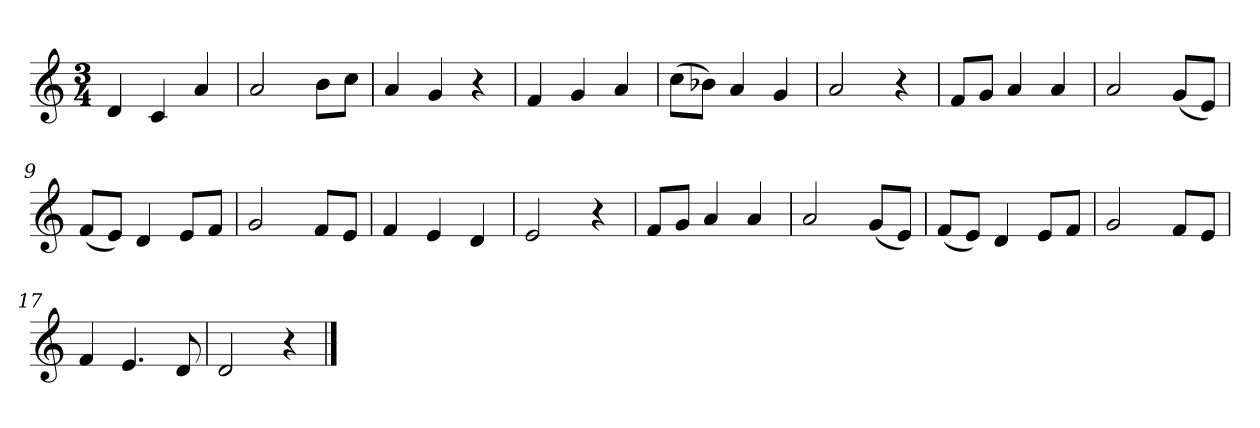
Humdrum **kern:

**kern
*part1
*staff1
*k[]
*M3/4
*MM120
=1
4d
4c
4a
=2
2a
8bL
8ccJ
=3
4a
4g
4r
=4
4f
4g
4a
=5
(8ccL
8b-XJ)
4a
4g
=6
2a
4r
=7
8fL
8gJ
4a
4a
=8
2a
(8gL
8eJ)
=9
(8fL
8eJ)
4d
8eL
8fJ
=10
2g
8fL
8eJ
=11
4f
4e
4d
=12
2e
4r
=13
8fL
8gJ
4a
4a
=14
2a
(8gL
8eJ)
=15
(8fL
8eJ)
4d
8eL
8fJ
=16
2g
8fL
8eJ
=17
4f
4.e
8d
=18
2d
4r
==
*-
